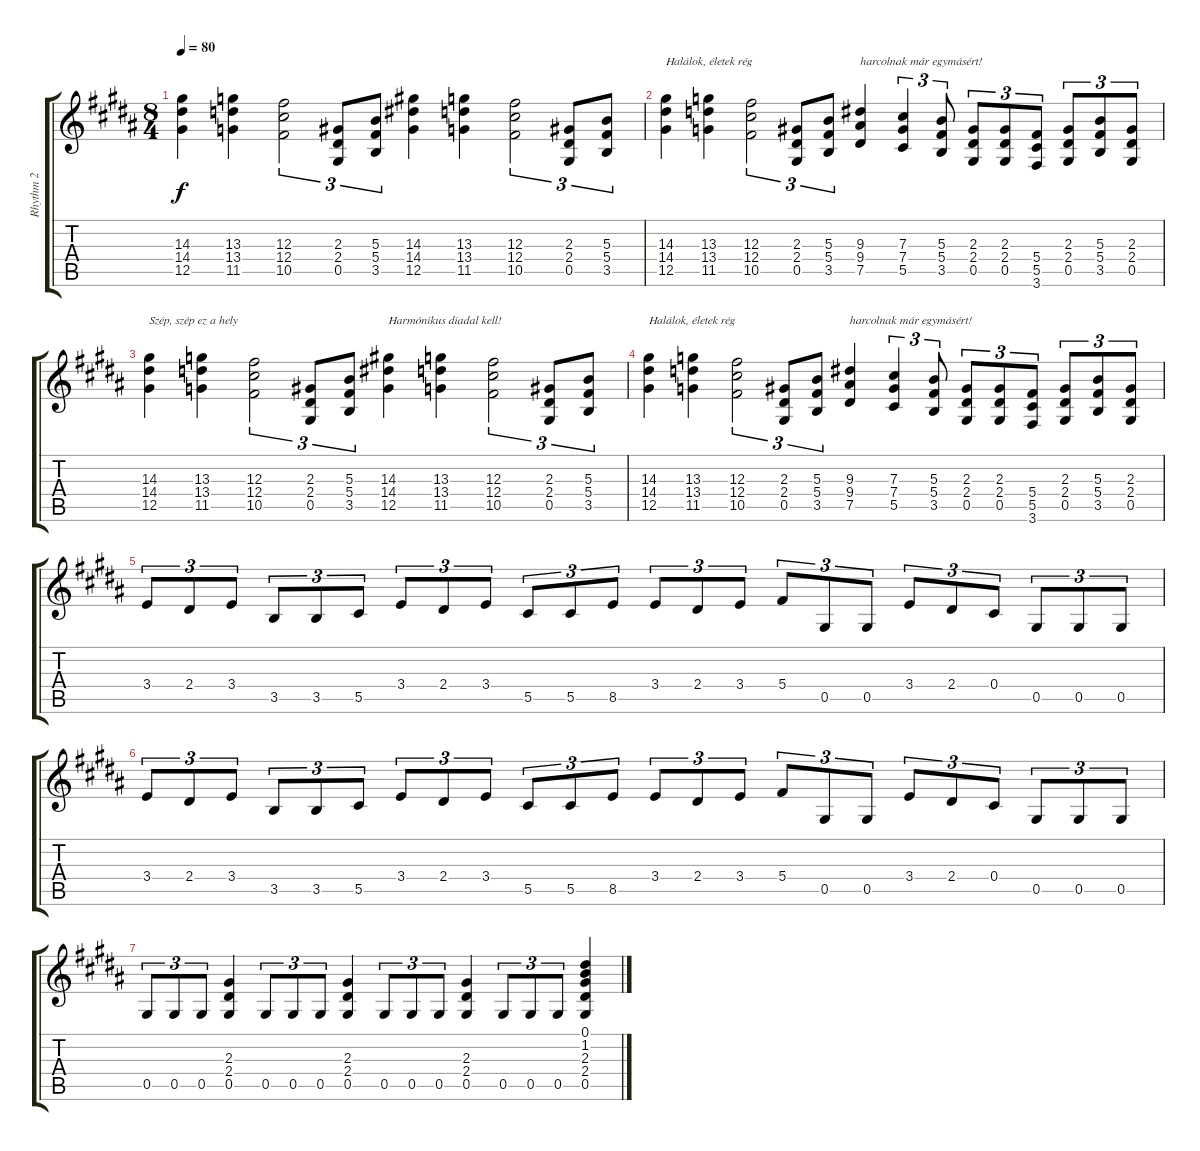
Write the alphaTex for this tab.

\track ("Rhythm 2" "Rhythm 2") {instrument distortionguitar}
\staff {score tabs}
\tuning (Eb4 Bb3 Gb3 Db3 Ab2 Eb2) {hide}
\ts (8 4)
\tempo 80
\clef g2
\ks g#minor
(14.3 14.4 12.5).4{dy f} (13.3 13.4 11.5).4 (12.3 12.4 10.5).2{tu (3 2)} (2.3 2.4 0.5).8{tu (3 2)} (5.3 5.4 3.5).8{tu (3 2)} (14.3 14.4 12.5).4 (13.3 13.4 11.5).4 (12.3 12.4 10.5).2{tu (3 2)} (2.3 2.4 0.5).8{tu (3 2)} (5.3 5.4 3.5).8{tu (3 2)} |
(14.3 14.4 12.5).4{txt "Halálok, életek rég"} (13.3 13.4 11.5).4 (12.3 12.4 10.5).2{tu (3 2)} (2.3 2.4 0.5).8{tu (3 2)} (5.3 5.4 3.5).8{tu (3 2)} (9.3 9.4 7.5).4{txt "harcolnak már egymásért!"} (7.3 7.4 5.5).4{tu (3 2)} (5.3 5.4 3.5).8{tu (3 2)} (2.3 2.4 0.5).8{tu (3 2)} (2.3 2.4 0.5).8{tu (3 2)} (5.4 5.5 3.6).8{tu (3 2)} (2.3 2.4 0.5).8{tu (3 2)} (5.3 5.4 3.5).8{tu (3 2)} (2.3 2.4 0.5).8{tu (3 2)} |
(14.3 14.4 12.5).4{txt "Szép, szép ez a hely"} (13.3 13.4 11.5).4 (12.3 12.4 10.5).2{tu (3 2)} (2.3 2.4 0.5).8{tu (3 2)} (5.3 5.4 3.5).8{tu (3 2)} (14.3 14.4 12.5).4{txt "Harmónikus diadal kell!"} (13.3 13.4 11.5).4 (12.3 12.4 10.5).2{tu (3 2)} (2.3 2.4 0.5).8{tu (3 2)} (5.3 5.4 3.5).8{tu (3 2)} |
(14.3 14.4 12.5).4{txt "Halálok, életek rég"} (13.3 13.4 11.5).4 (12.3 12.4 10.5).2{tu (3 2)} (2.3 2.4 0.5).8{tu (3 2)} (5.3 5.4 3.5).8{tu (3 2)} (9.3 9.4 7.5).4{txt "harcolnak már egymásért!"} (7.3 7.4 5.5).4{tu (3 2)} (5.3 5.4 3.5).8{tu (3 2)} (2.3 2.4 0.5).8{tu (3 2)} (2.3 2.4 0.5).8{tu (3 2)} (5.4 5.5 3.6).8{tu (3 2)} (2.3 2.4 0.5).8{tu (3 2)} (5.3 5.4 3.5).8{tu (3 2)} (2.3 2.4 0.5).8{tu (3 2)} |
3.4.8{tu (3 2)} 2.4.8{tu (3 2)} 3.4.8{tu (3 2)} 3.5.8{tu (3 2)} 3.5.8{tu (3 2)} 5.5.8{tu (3 2)} 3.4.8{tu (3 2)} 2.4.8{tu (3 2)} 3.4.8{tu (3 2)} 5.5.8{tu (3 2)} 5.5.8{tu (3 2)} 8.5.8{tu (3 2)} 3.4.8{tu (3 2)} 2.4.8{tu (3 2)} 3.4.8{tu (3 2)} 5.4.8{tu (3 2)} 0.5.8{tu (3 2)} 0.5.8{tu (3 2)} 3.4.8{tu (3 2)} 2.4.8{tu (3 2)} 0.4.8{tu (3 2)} 0.5.8{tu (3 2)} 0.5.8{tu (3 2)} 0.5.8{tu (3 2)} |
3.4.8{tu (3 2)} 2.4.8{tu (3 2)} 3.4.8{tu (3 2)} 3.5.8{tu (3 2)} 3.5.8{tu (3 2)} 5.5.8{tu (3 2)} 3.4.8{tu (3 2)} 2.4.8{tu (3 2)} 3.4.8{tu (3 2)} 5.5.8{tu (3 2)} 5.5.8{tu (3 2)} 8.5.8{tu (3 2)} 3.4.8{tu (3 2)} 2.4.8{tu (3 2)} 3.4.8{tu (3 2)} 5.4.8{tu (3 2)} 0.5.8{tu (3 2)} 0.5.8{tu (3 2)} 3.4.8{tu (3 2)} 2.4.8{tu (3 2)} 0.4.8{tu (3 2)} 0.5.8{tu (3 2)} 0.5.8{tu (3 2)} 0.5.8{tu (3 2)} |
0.5.8{tu (3 2)} 0.5.8{tu (3 2)} 0.5.8{tu (3 2)} (2.3 2.4 0.5).4 0.5.8{tu (3 2)} 0.5.8{tu (3 2)} 0.5.8{tu (3 2)} (2.3 2.4 0.5).4 0.5.8{tu (3 2)} 0.5.8{tu (3 2)} 0.5.8{tu (3 2)} (2.3 2.4 0.5).4 0.5.8{tu (3 2)} 0.5.8{tu (3 2)} 0.5.8{tu (3 2)} (0.1 1.2 2.3 2.4 0.5).4
